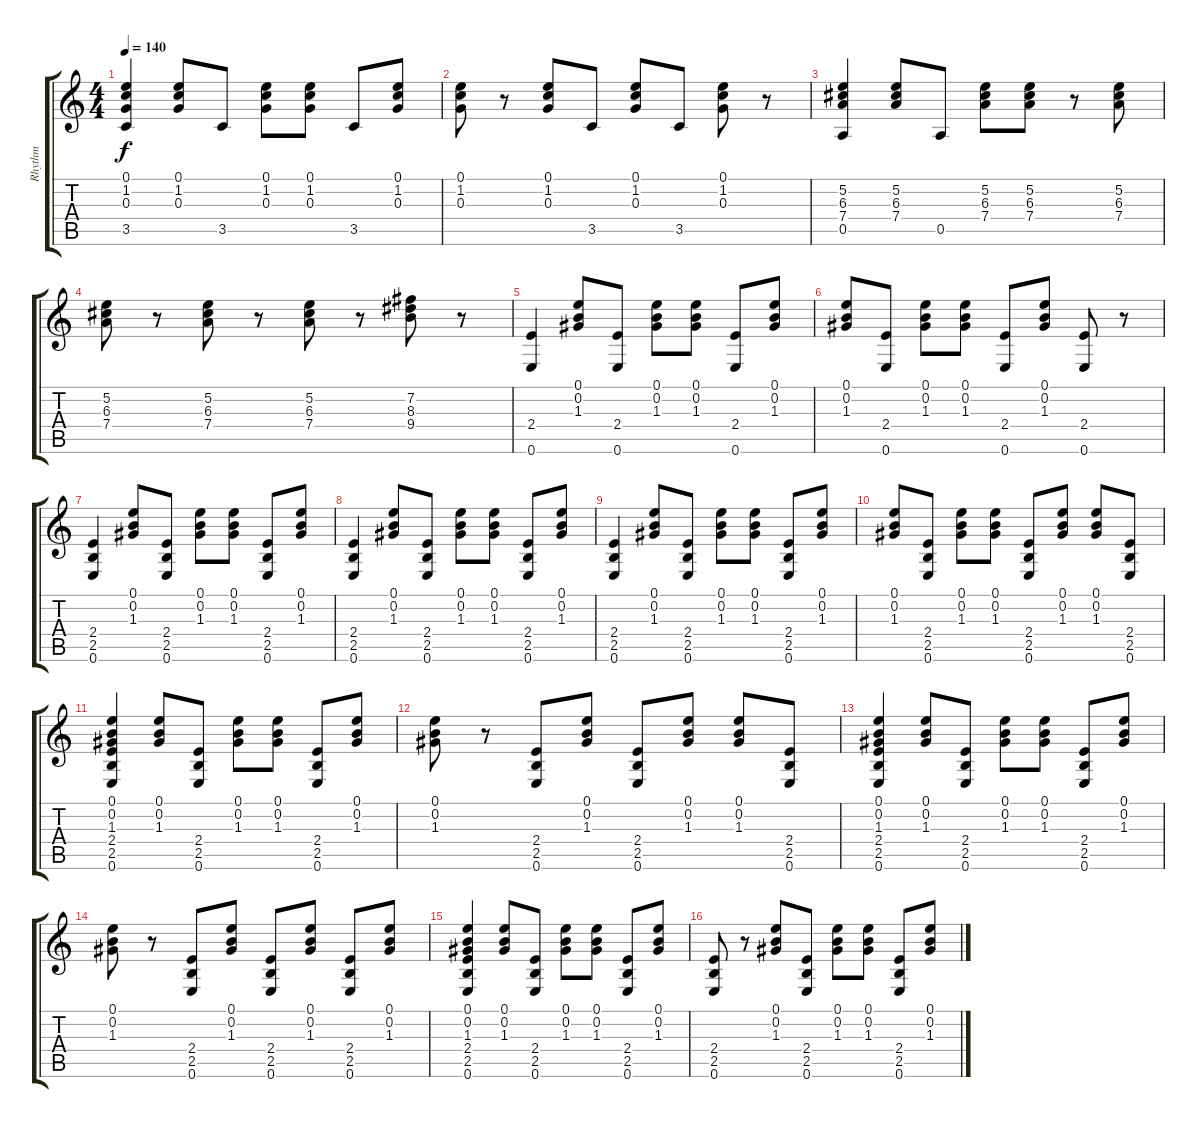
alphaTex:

\track ("Rhythm" "Rhythm") {instrument acousticguitarsteel}
\staff {score tabs}
\tuning (E4 B3 G3 D3 A2 E2) {hide}
\ts (4 4)
\tempo 140
\clef g2
\ks c
(0.1 1.2 0.3 3.5).4{dy f} (0.1 1.2 0.3).8 3.5.8 (0.1 1.2 0.3).8 (0.1 1.2 0.3).8 3.5.8 (0.1 1.2 0.3).8 |
(0.1 1.2 0.3).8 r.8 (0.1 1.2 0.3).8 3.5.8 (0.1 1.2 0.3).8 3.5.8 (0.1 1.2 0.3).8 r.8 |
(5.2 6.3 7.4 0.5).4 (5.2 6.3 7.4).8 0.5.8 (5.2 6.3 7.4).8 (5.2 6.3 7.4).8 r.8 (5.2 6.3 7.4).8 |
(5.2 6.3 7.4).8 r.8 (5.2 6.3 7.4).8 r.8 (5.2 6.3 7.4).8 r.8 (7.2 8.3 9.4).8 r.8 |
(2.4 0.6).4 (0.1 0.2 1.3).8 (2.4 0.6).8 (0.1 0.2 1.3).8 (0.1 0.2 1.3).8 (2.4 0.6).8 (0.1 0.2 1.3).8 |
(0.1 0.2 1.3).8 (2.4 0.6).8 (0.1 0.2 1.3).8 (0.1 0.2 1.3).8 (2.4 0.6).8 (0.1 0.2 1.3).8 (2.4 0.6).8 r.8 |
(2.4 2.5 0.6).4 (0.1 0.2 1.3).8 (2.4 2.5 0.6).8 (0.1 0.2 1.3).8 (0.1 0.2 1.3).8 (2.4 2.5 0.6).8 (0.1 0.2 1.3).8 |
(2.4 2.5 0.6).4 (0.1 0.2 1.3).8 (2.4 2.5 0.6).8 (0.1 0.2 1.3).8 (0.1 0.2 1.3).8 (2.4 2.5 0.6).8 (0.1 0.2 1.3).8 |
(2.4 2.5 0.6).4 (0.1 0.2 1.3).8 (2.4 2.5 0.6).8 (0.1 0.2 1.3).8 (0.1 0.2 1.3).8 (2.4 2.5 0.6).8 (0.1 0.2 1.3).8 |
(0.1 0.2 1.3).8 (2.4 2.5 0.6).8 (0.1 0.2 1.3).8 (0.1 0.2 1.3).8 (2.4 2.5 0.6).8 (0.1 0.2 1.3).8 (0.1 0.2 1.3).8 (2.4 2.5 0.6).8 |
(0.1 0.2 1.3 2.4 2.5 0.6).4 (0.1 0.2 1.3).8 (2.4 2.5 0.6).8 (0.1 0.2 1.3).8 (0.1 0.2 1.3).8 (2.4 2.5 0.6).8 (0.1 0.2 1.3).8 |
(0.1 0.2 1.3).8 r.8 (2.4 2.5 0.6).8 (0.1 0.2 1.3).8 (2.4 2.5 0.6).8 (0.1 0.2 1.3).8 (0.1 0.2 1.3).8 (2.4 2.5 0.6).8 |
(0.1 0.2 1.3 2.4 2.5 0.6).4 (0.1 0.2 1.3).8 (2.4 2.5 0.6).8 (0.1 0.2 1.3).8 (0.1 0.2 1.3).8 (2.4 2.5 0.6).8 (0.1 0.2 1.3).8 |
(0.1 0.2 1.3).8 r.8 (2.4 2.5 0.6).8 (0.1 0.2 1.3).8 (2.4 2.5 0.6).8 (0.1 0.2 1.3).8 (2.4 2.5 0.6).8 (0.1 0.2 1.3).8 |
(0.1 0.2 1.3 2.4 2.5 0.6).4 (0.1 0.2 1.3).8 (2.4 2.5 0.6).8 (0.1 0.2 1.3).8 (0.1 0.2 1.3).8 (2.4 2.5 0.6).8 (0.1 0.2 1.3).8 |
(2.4 2.5 0.6).8 r.8 (0.1 0.2 1.3).8 (2.4 2.5 0.6).8 (0.1 0.2 1.3).8 (0.1 0.2 1.3).8 (2.4 2.5 0.6).8 (0.1 0.2 1.3).8
